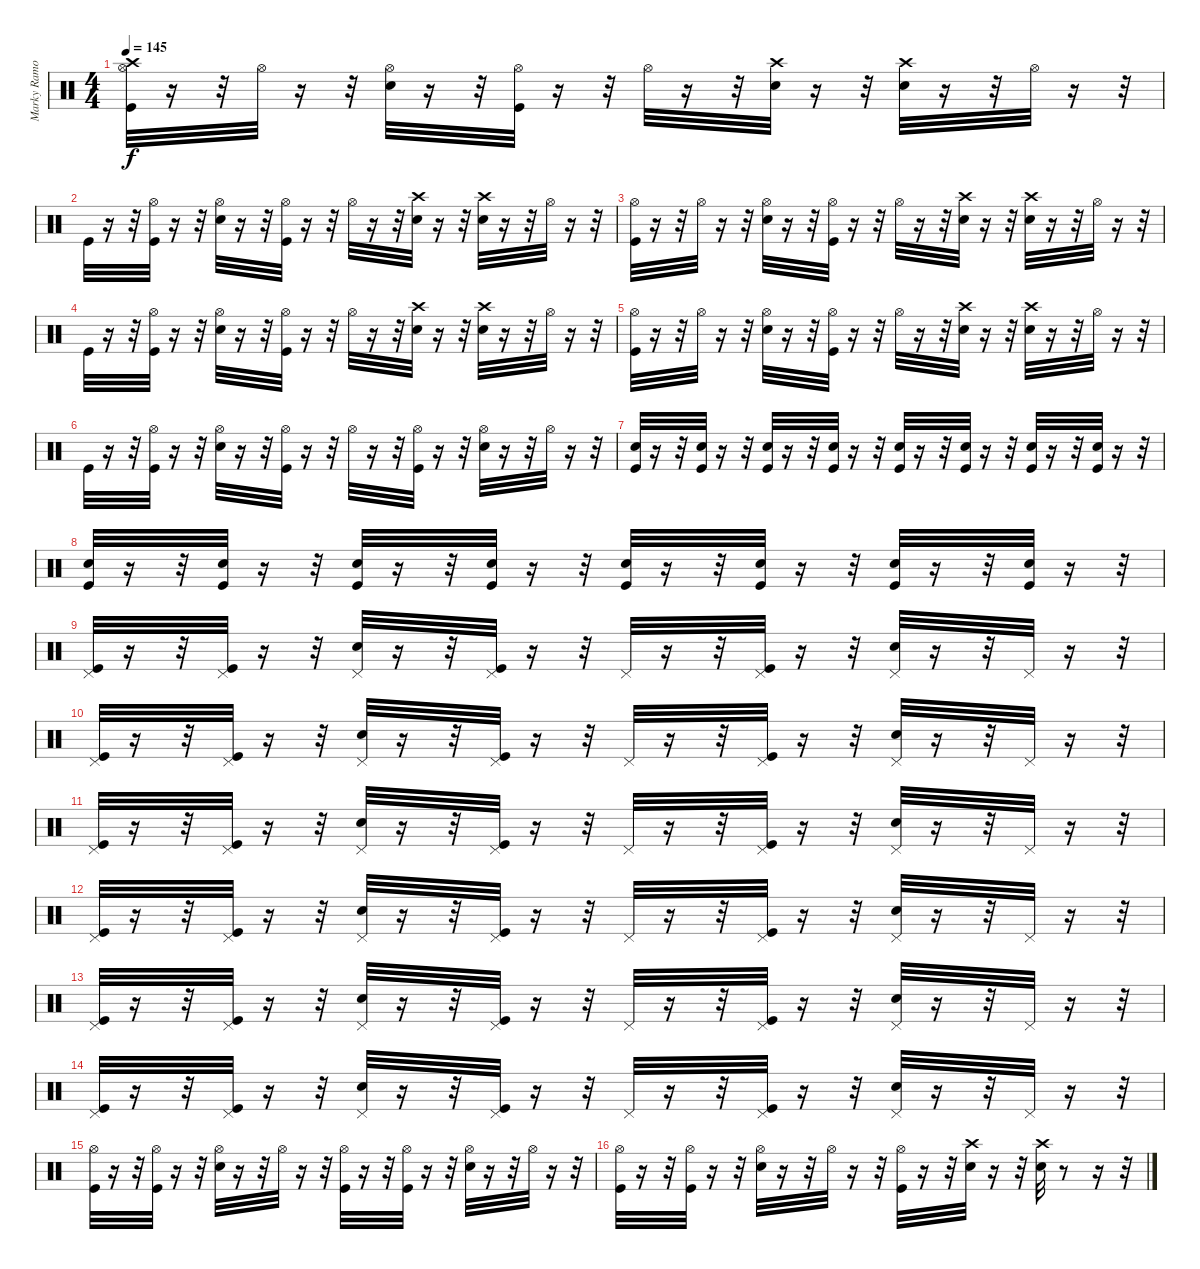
\track ("Marky Ramone" "Marky Ramo") {instrument percussion}
\staff {score}
\articulation defaults
\ts (4 4)
\tempo 145
\clef neutral
\ks c
("Hi-Hat (open)" "Crash high (hit)" "Kick (hit)").32{dy f} r.16 r.32 "Hi-Hat (open)".32 r.16 r.32 ("Hi-Hat (open)" "Electric Snare (hit)").32 r.16 r.32 ("Hi-Hat (open)" "Kick (hit)").32 r.16 r.32 "Hi-Hat (open)".32 r.16 r.32 ("Crash high (hit)" "Electric Snare (hit)").32 r.16 r.32 ("Crash high (hit)" "Electric Snare (hit)").32 r.16 r.32 "Hi-Hat (open)".32 r.16 r.32 |
"Kick (hit)".32 r.16 r.32 ("Hi-Hat (open)" "Kick (hit)").32 r.16 r.32 ("Hi-Hat (open)" "Electric Snare (hit)").32 r.16 r.32 ("Hi-Hat (open)" "Kick (hit)").32 r.16 r.32 "Hi-Hat (open)".32 r.16 r.32 ("Crash high (hit)" "Electric Snare (hit)").32 r.16 r.32 ("Crash high (hit)" "Electric Snare (hit)").32 r.16 r.32 "Hi-Hat (open)".32 r.16 r.32 |
("Hi-Hat (open)" "Kick (hit)").32 r.16 r.32 "Hi-Hat (open)".32 r.16 r.32 ("Hi-Hat (open)" "Electric Snare (hit)").32 r.16 r.32 ("Hi-Hat (open)" "Kick (hit)").32 r.16 r.32 "Hi-Hat (open)".32 r.16 r.32 ("Crash high (hit)" "Electric Snare (hit)").32 r.16 r.32 ("Crash high (hit)" "Electric Snare (hit)").32 r.16 r.32 "Hi-Hat (open)".32 r.16 r.32 |
"Kick (hit)".32 r.16 r.32 ("Hi-Hat (open)" "Kick (hit)").32 r.16 r.32 ("Hi-Hat (open)" "Electric Snare (hit)").32 r.16 r.32 ("Hi-Hat (open)" "Kick (hit)").32 r.16 r.32 "Hi-Hat (open)".32 r.16 r.32 ("Crash high (hit)" "Electric Snare (hit)").32 r.16 r.32 ("Crash high (hit)" "Electric Snare (hit)").32 r.16 r.32 "Hi-Hat (open)".32 r.16 r.32 |
("Hi-Hat (open)" "Kick (hit)").32 r.16 r.32 "Hi-Hat (open)".32 r.16 r.32 ("Hi-Hat (open)" "Electric Snare (hit)").32 r.16 r.32 ("Hi-Hat (open)" "Kick (hit)").32 r.16 r.32 "Hi-Hat (open)".32 r.16 r.32 ("Crash high (hit)" "Electric Snare (hit)").32 r.16 r.32 ("Crash high (hit)" "Electric Snare (hit)").32 r.16 r.32 "Hi-Hat (open)".32 r.16 r.32 |
"Kick (hit)".32 r.16 r.32 ("Hi-Hat (open)" "Kick (hit)").32 r.16 r.32 ("Hi-Hat (open)" "Electric Snare (hit)").32 r.16 r.32 ("Hi-Hat (open)" "Kick (hit)").32 r.16 r.32 "Hi-Hat (open)".32 r.16 r.32 ("Kick (hit)" "Hi-Hat (open)").32 r.16 r.32 ("Electric Snare (hit)" "Hi-Hat (open)").32 r.16 r.32 "Hi-Hat (open)".32 r.16 r.32 |
("Kick (hit)" "Electric Snare (hit)").32 r.16 r.32 ("Kick (hit)" "Electric Snare (hit)").32 r.16 r.32 ("Kick (hit)" "Electric Snare (hit)").32 r.16 r.32 ("Kick (hit)" "Electric Snare (hit)").32 r.16 r.32 ("Kick (hit)" "Electric Snare (hit)").32 r.16 r.32 ("Kick (hit)" "Electric Snare (hit)").32 r.16 r.32 ("Kick (hit)" "Electric Snare (hit)").32 r.16 r.32 ("Kick (hit)" "Electric Snare (hit)").32 r.16 r.32 |
("Kick (hit)" "Electric Snare (hit)").32 r.16 r.32 ("Kick (hit)" "Electric Snare (hit)").32 r.16 r.32 ("Kick (hit)" "Electric Snare (hit)").32 r.16 r.32 ("Kick (hit)" "Electric Snare (hit)").32 r.16 r.32 ("Kick (hit)" "Electric Snare (hit)").32 r.16 r.32 ("Kick (hit)" "Electric Snare (hit)").32 r.16 r.32 ("Kick (hit)" "Electric Snare (hit)").32 r.16 r.32 ("Kick (hit)" "Electric Snare (hit)").32 r.16 r.32 |
("Pedal Hi-Hat (hit)" "Kick (hit)").32 r.16 r.32 ("Pedal Hi-Hat (hit)" "Kick (hit)").32 r.16 r.32 ("Pedal Hi-Hat (hit)" "Electric Snare (hit)").32 r.16 r.32 ("Pedal Hi-Hat (hit)" "Kick (hit)").32 r.16 r.32 "Pedal Hi-Hat (hit)".32 r.16 r.32 ("Pedal Hi-Hat (hit)" "Kick (hit)").32 r.16 r.32 ("Pedal Hi-Hat (hit)" "Electric Snare (hit)").32 r.16 r.32 "Pedal Hi-Hat (hit)".32 r.16 r.32 |
("Pedal Hi-Hat (hit)" "Kick (hit)").32 r.16 r.32 ("Pedal Hi-Hat (hit)" "Kick (hit)").32 r.16 r.32 ("Pedal Hi-Hat (hit)" "Electric Snare (hit)").32 r.16 r.32 ("Pedal Hi-Hat (hit)" "Kick (hit)").32 r.16 r.32 "Pedal Hi-Hat (hit)".32 r.16 r.32 ("Pedal Hi-Hat (hit)" "Kick (hit)").32 r.16 r.32 ("Pedal Hi-Hat (hit)" "Electric Snare (hit)").32 r.16 r.32 "Pedal Hi-Hat (hit)".32 r.16 r.32 |
("Pedal Hi-Hat (hit)" "Kick (hit)").32 r.16 r.32 ("Pedal Hi-Hat (hit)" "Kick (hit)").32 r.16 r.32 ("Pedal Hi-Hat (hit)" "Electric Snare (hit)").32 r.16 r.32 ("Pedal Hi-Hat (hit)" "Kick (hit)").32 r.16 r.32 "Pedal Hi-Hat (hit)".32 r.16 r.32 ("Pedal Hi-Hat (hit)" "Kick (hit)").32 r.16 r.32 ("Pedal Hi-Hat (hit)" "Electric Snare (hit)").32 r.16 r.32 "Pedal Hi-Hat (hit)".32 r.16 r.32 |
("Pedal Hi-Hat (hit)" "Kick (hit)").32 r.16 r.32 ("Pedal Hi-Hat (hit)" "Kick (hit)").32 r.16 r.32 ("Pedal Hi-Hat (hit)" "Electric Snare (hit)").32 r.16 r.32 ("Pedal Hi-Hat (hit)" "Kick (hit)").32 r.16 r.32 "Pedal Hi-Hat (hit)".32 r.16 r.32 ("Pedal Hi-Hat (hit)" "Kick (hit)").32 r.16 r.32 ("Pedal Hi-Hat (hit)" "Electric Snare (hit)").32 r.16 r.32 "Pedal Hi-Hat (hit)".32 r.16 r.32 |
("Pedal Hi-Hat (hit)" "Kick (hit)").32 r.16 r.32 ("Pedal Hi-Hat (hit)" "Kick (hit)").32 r.16 r.32 ("Pedal Hi-Hat (hit)" "Electric Snare (hit)").32 r.16 r.32 ("Pedal Hi-Hat (hit)" "Kick (hit)").32 r.16 r.32 "Pedal Hi-Hat (hit)".32 r.16 r.32 ("Pedal Hi-Hat (hit)" "Kick (hit)").32 r.16 r.32 ("Pedal Hi-Hat (hit)" "Electric Snare (hit)").32 r.16 r.32 "Pedal Hi-Hat (hit)".32 r.16 r.32 |
("Pedal Hi-Hat (hit)" "Kick (hit)").32 r.16 r.32 ("Pedal Hi-Hat (hit)" "Kick (hit)").32 r.16 r.32 ("Pedal Hi-Hat (hit)" "Electric Snare (hit)").32 r.16 r.32 ("Pedal Hi-Hat (hit)" "Kick (hit)").32 r.16 r.32 "Pedal Hi-Hat (hit)".32 r.16 r.32 ("Pedal Hi-Hat (hit)" "Kick (hit)").32 r.16 r.32 ("Pedal Hi-Hat (hit)" "Electric Snare (hit)").32 r.16 r.32 "Pedal Hi-Hat (hit)".32 r.16 r.32 |
("Hi-Hat (open)" "Kick (hit)").32 r.16 r.32 ("Hi-Hat (open)" "Kick (hit)").32 r.16 r.32 ("Hi-Hat (open)" "Electric Snare (hit)").32 r.16 r.32 "Hi-Hat (open)".32 r.16 r.32 ("Hi-Hat (open)" "Kick (hit)").32 r.16 r.32 ("Hi-Hat (open)" "Kick (hit)").32 r.16 r.32 ("Hi-Hat (open)" "Electric Snare (hit)").32 r.16 r.32 "Hi-Hat (open)".32 r.16 r.32 |
("Hi-Hat (open)" "Kick (hit)").32 r.16 r.32 ("Hi-Hat (open)" "Kick (hit)").32 r.16 r.32 ("Hi-Hat (open)" "Electric Snare (hit)").32 r.16 r.32 "Hi-Hat (open)".32 r.16 r.32 ("Hi-Hat (open)" "Kick (hit)").32 r.16 r.32 ("Crash high (hit)" "Electric Snare (hit)").32 r.16 r.32 ("Crash high (hit)" "Electric Snare (hit)").32 r.8 r.16 r.32
